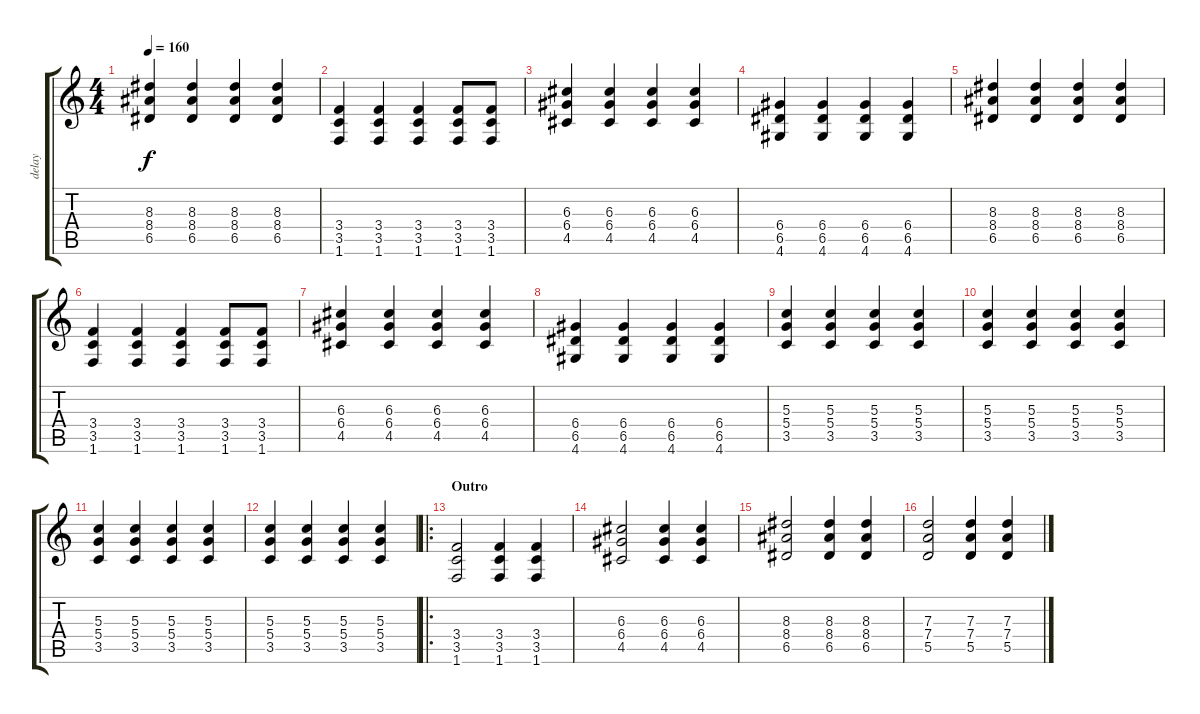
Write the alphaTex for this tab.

\track ("delay" "delay") {instrument distortionguitar}
\staff {score tabs}
\tuning (E4 B3 G3 D3 A2 E2) {hide}
\ts (4 4)
\tempo 160
\clef g2
\ks c
(8.3 8.4 6.5).4{dy f} (8.3 8.4 6.5).4 (8.3 8.4 6.5).4 (8.3 8.4 6.5).4 |
(3.4 3.5 1.6).4 (3.4 3.5 1.6).4 (3.4 3.5 1.6).4 (3.4 3.5 1.6).8 (3.4 3.5 1.6).8 |
(6.3 6.4 4.5).4 (6.3 6.4 4.5).4 (6.3 6.4 4.5).4 (6.3 6.4 4.5).4 |
(6.4 6.5 4.6).4 (6.4 6.5 4.6).4 (6.4 6.5 4.6).4 (6.4 6.5 4.6).4 |
(8.3 8.4 6.5).4 (8.3 8.4 6.5).4 (8.3 8.4 6.5).4 (8.3 8.4 6.5).4 |
(3.4 3.5 1.6).4 (3.4 3.5 1.6).4 (3.4 3.5 1.6).4 (3.4 3.5 1.6).8 (3.4 3.5 1.6).8 |
(6.3 6.4 4.5).4 (6.3 6.4 4.5).4 (6.3 6.4 4.5).4 (6.3 6.4 4.5).4 |
(6.4 6.5 4.6).4 (6.4 6.5 4.6).4 (6.4 6.5 4.6).4 (6.4 6.5 4.6).4 |
(5.3 5.4 3.5).4 (5.3 5.4 3.5).4 (5.3 5.4 3.5).4 (5.3 5.4 3.5).4 |
(5.3 5.4 3.5).4 (5.3 5.4 3.5).4 (5.3 5.4 3.5).4 (5.3 5.4 3.5).4 |
(5.3 5.4 3.5).4 (5.3 5.4 3.5).4 (5.3 5.4 3.5).4 (5.3 5.4 3.5).4 |
(5.3 5.4 3.5).4 (5.3 5.4 3.5).4 (5.3 5.4 3.5).4 (5.3 5.4 3.5).4 |
\ro
\section ("" "Outro")
(3.4 3.5 1.6).2 (3.4 3.5 1.6).4 (3.4 3.5 1.6).4 |
(6.3 6.4 4.5).2 (6.3 6.4 4.5).4 (6.3 6.4 4.5).4 |
(8.3 8.4 6.5).2 (8.3 8.4 6.5).4 (8.3 8.4 6.5).4 |
(7.3 7.4 5.5).2 (7.3 7.4 5.5).4 (7.3 7.4 5.5).4
